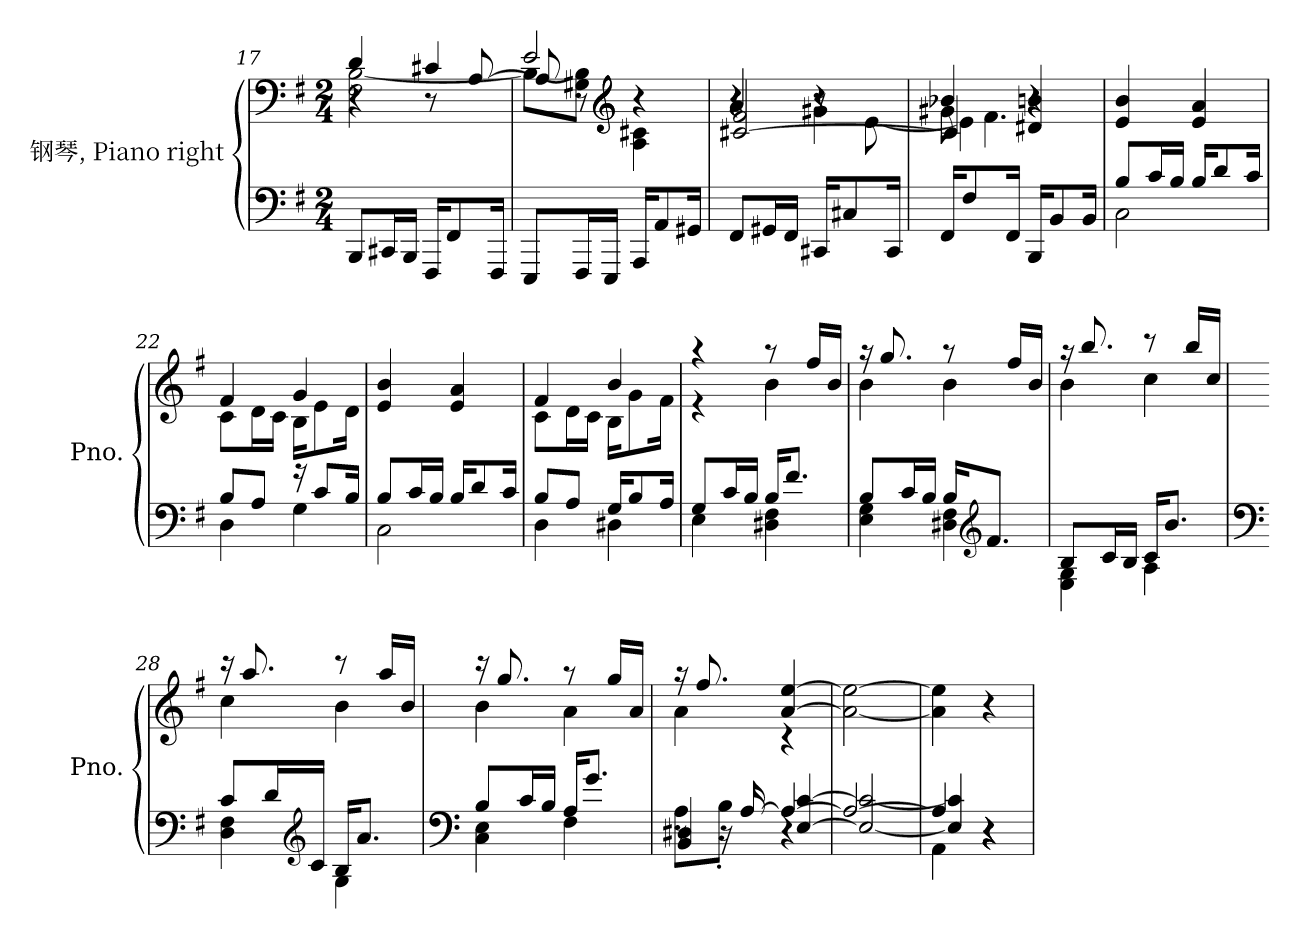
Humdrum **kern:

**kern	**kern
*part1	*part1
*staff2	*staff1
*I"钢琴, Piano right	*
*I'Pno.	*
*clefF4	*clefF4
*k[f#]	*k[f#]
*M2/4	*M2/4
*MM48	*MM48
=17	=17
*	*^
*	*	*^
8BBB/L	4d/	2F#\ [2B\	4r
16CC#X/L	.	.	.
16BBB/JJ	.	.	.
*	*MM49	*	*
16FFF#/KL	4c#X/	.	8r
8FF#/	.	.	.
.	.	.	[8A/
16FFF#/Jk	.	.	.
=18	=18	=18	=18
8EEE/L	2e/	8B\L_	8A/]
16FFF#/L	.	8G#X\ 8B\]J	8r
16EEE/JJ	.	.	.
*	*clefG2	*	*
*	*MM48	*	*
16AAA/KL	.	4A\ 4c#X\	4r
8AA/	.	.	.
16GG#X/Jk	.	.	.
=19	=19	=19	=19
*	*	*	*^
8FF#/L	4a/	4r	[2c#X/ 2f#/	4r
16GG#X/L	.	.	.	.
16FF#/JJ	.	.	.	.
*	*MM49	*	*	*
16CC#X/KL	4r	4g#X\	.	8r
8C#X/	.	.	.	.
*	*MM48	*	*	*
.	.	.	.	[8e\
16CC#/Jk	.	.	.	.
!!LO:LB:g=z	!!	!!	!!
=20	=20	=20	=20	=20
*	*MM49	*	*	*
16FF#/KL	4b-X/	8g#X\	4c#/]	4e\]
8F#/	.	.	.	.
.	.	4.f#\	.	.
16FF#/Jk	.	.	.	.
*	*MM48	*	*	*
16BBB/KL	4d#X/ 4bn/	.	4r	4r
8BB/	.	.	.	.
16BB/Jk	.	.	.	.
*	*v	*v	*v	*v
=21	=21
*^	*
8B/L	2C\	4e/ 4b/
16c/L	.	.
16B/JJ	.	.
*	*	*MM46
16B/KL	.	4e/ 4a/
8d/	.	.
16c/Jk	.	.
=22	=22	=22
*	*	*^
8B/L	4D\	4f#/	8c\L
8A/J	.	.	16d\L
.	.	.	16c\JJ
*	*	*MM46	*
16r	4G\	4g/	16B\KL
*	*	*MM44	*
8c/L	.	.	8e\
*	*	*MM46	*
16B/Jk	.	.	16d\Jk
*	*	*v	*v
=23	=23	=23
*	*	*MM47
8B/L	2C\	4e/ 4b/
16c/L	.	.
16B/JJ	.	.
*	*	*MM44
16B/KL	.	4e/ 4a/
8d/	.	.
16c/Jk	.	.
=24	=24	=24
*	*	*MM46
*	*	*^
8B/L	4D\	4f#/	8c\L
*	*	*MM42	*
8A/J	.	.	16d\L
.	.	.	16c\JJ
*	*	*MM39	*
16G/KL	4D#X\	4b/	16B\KL
*	*	*MM35	*
8B/	.	.	8g\
16A/Jk	.	.	16f#\Jk
!!LO:PB:g=z	!!
=25	=25	=25	=25
*	*	*MM46	*
8G/L	4E\	4r	4r
16c/L	.	.	.
16B/JJ	.	.	.
*	*	*MM47	*
16B/KL	4D#X\ 4F#\	8r	4b\
8.f#/J	.	.	.
.	.	16ff#/LL	.
.	.	16b/JJ	.
=26	=26	=26	=26
8B/L	4E\ 4G\	16r	4b\
.	.	8.gg/	.
16c/L	.	.	.
16B/JJ	.	.	.
16B/KL	4D#X\ 4F#\	8r	4b\
*clefG2	*	*	*
8.f#/J	.	.	.
.	.	16ff#/LL	.
.	.	16b/JJ	.
=27	=27	=27	=27
*	*	*MM46	*
8B/L	4E\ 4G\	16r	4b\
.	.	8.bb/	.
16c/L	.	.	.
16B/JJ	.	.	.
*	*	*MM46	*
16c/KL	4A\	8r	4cc\
8.b/J	.	.	.
*	*	*MM42	*
.	.	16bb/LL	.
.	.	16cc/JJ	.
=28	=28	=28	=28
*clefF4	*	*	*
8c/L	4D\ 4F#\	16r	4cc\
.	.	8.aa/	.
16d/L	.	.	.
*clefG2	*	*	*
16c/JJ	.	.	.
*	*	*MM44	*
16B/KL	4G\	8r	4b\
8.a/J	.	.	.
*	*	*MM42	*
.	.	16aa/LL	.
.	.	16b/JJ	.
=29	=29	=29	=29
*clefF4	*	*	*
*	*	*MM43	*
8B/L	4C\ 4E\	16r	4b\
.	.	8.gg/	.
16c/L	.	.	.
16B/JJ	.	.	.
*	*	*MM42	*
16A/KL	4F#\	8r	4a\
8.g/J	.	.	.
*	*	*MM38	*
.	.	16gg/LL	.
.	.	16a/JJ	.
*v	*v	*	*
!!LO:LB:g=z	!!
=30	=30	=30
*	*MM39	*
*^	*	*
*	*^	*	*
8r	8A\L	4BB/ 4D#X/	16r	4a\
*	*	*	*MM36	*
.	.	.	8.ff#/	.
16r	8B'\J	.	.	.
[16A/	.	.	.	.
*	*	*	*MM47	*
4A/_	4r	[4E/ [4c/	[4a/ [4ee/	4r
*	*v	*v	*	*
*	*	*v	*v
=31	=31	=31
2A/_	2E/_ 2c/_	2a\_ 2ee\_
=32	=32	=32
*	*^	*
4A/]	4AA\	4E/] 4c/]	4a\] 4ee\]
4r	4r	4r	4r
*v	*v	*v	*
=	=
*-	*-
